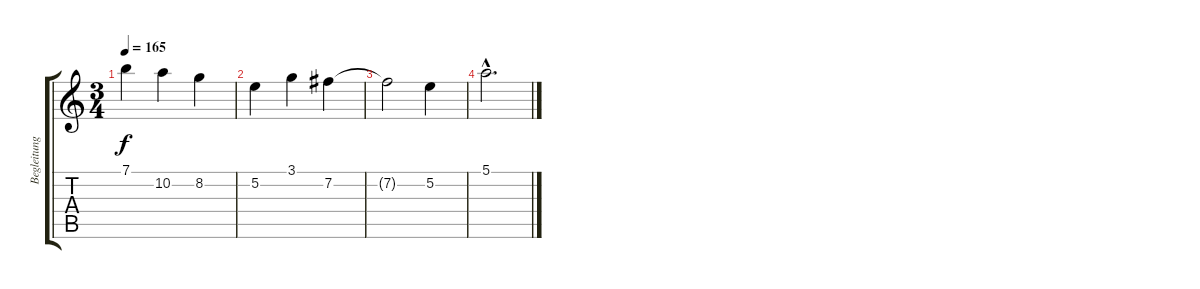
\track ("Begleitung" "Begleitung") {instrument overdrivenguitar}
\staff {score tabs}
\tuning (E4 B3 G3 D3 A2 E2) {hide}
\ts (3 4)
\tempo 165
\clef g2
\ks c
7.1.4{dy f} 10.2.4 8.2.4 |
5.2.4 3.1.4 7.2.4 |
7.2{t}.2 5.2.4 |
5.1{hac}.2{d}
